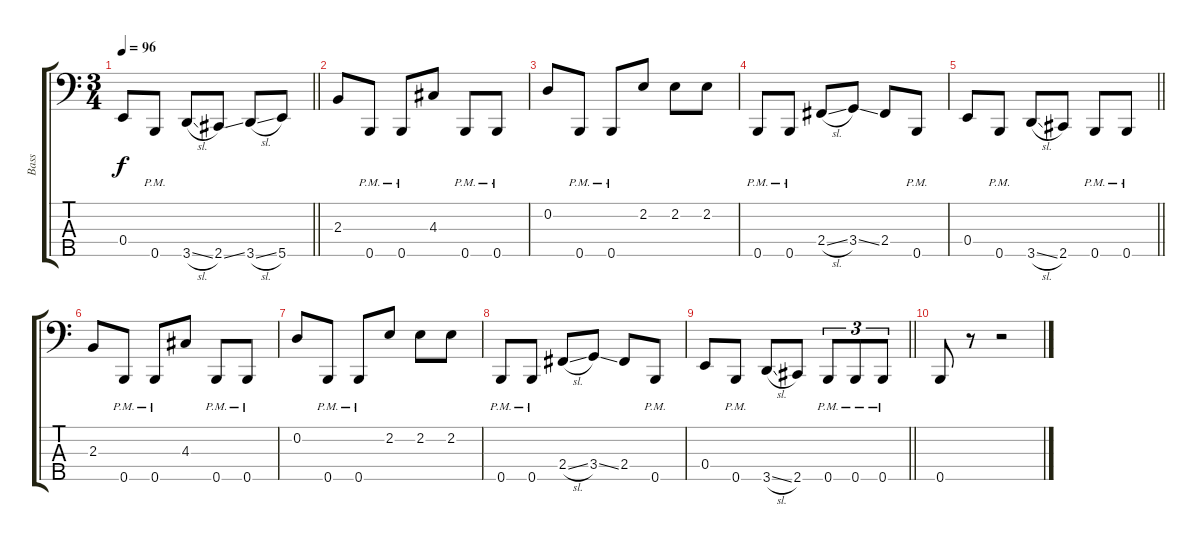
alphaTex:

\track ("Bass" "Bass") {instrument electricbassfinger}
\staff {score tabs}
\tuning (G2 D2 A1 E1 B0) {hide}
\ts (3 4)
\tempo 96
\clef f4
\barLineRight lightlight
\ks c
0.4.8{dy f} 0.5{pm}.8 3.5{sl}.8 2.5{ss}.8 3.5{sl}.8 5.5.8 |
2.3.8 0.5{pm}.8 0.5{pm}.8 4.3.8 0.5{pm}.8 0.5{pm}.8 |
0.2.8 0.5{pm}.8 0.5{pm}.8 2.2.8 2.2.8 2.2.8 |
0.5{pm}.8 0.5{pm}.8 2.4{sl}.8 3.4{ss}.8 2.4.8 0.5{pm}.8 |
\barLineRight lightlight
0.4.8 0.5{pm}.8 3.5{sl}.8 2.5.8 0.5{pm}.8 0.5{pm}.8 |
2.3.8 0.5{pm}.8 0.5{pm}.8 4.3.8 0.5{pm}.8 0.5{pm}.8 |
0.2.8 0.5{pm}.8 0.5{pm}.8 2.2.8 2.2.8 2.2.8 |
0.5{pm}.8 0.5{pm}.8 2.4{sl}.8 3.4{ss}.8 2.4.8 0.5{pm}.8 |
\barLineRight lightlight
0.4.8 0.5{pm}.8 3.5{sl}.8 2.5.8 0.5{pm}.8{tu (3 2)} 0.5{pm}.8{tu (3 2)} 0.5{pm}.8{tu (3 2)} |
0.5.8 r.8 r.2
